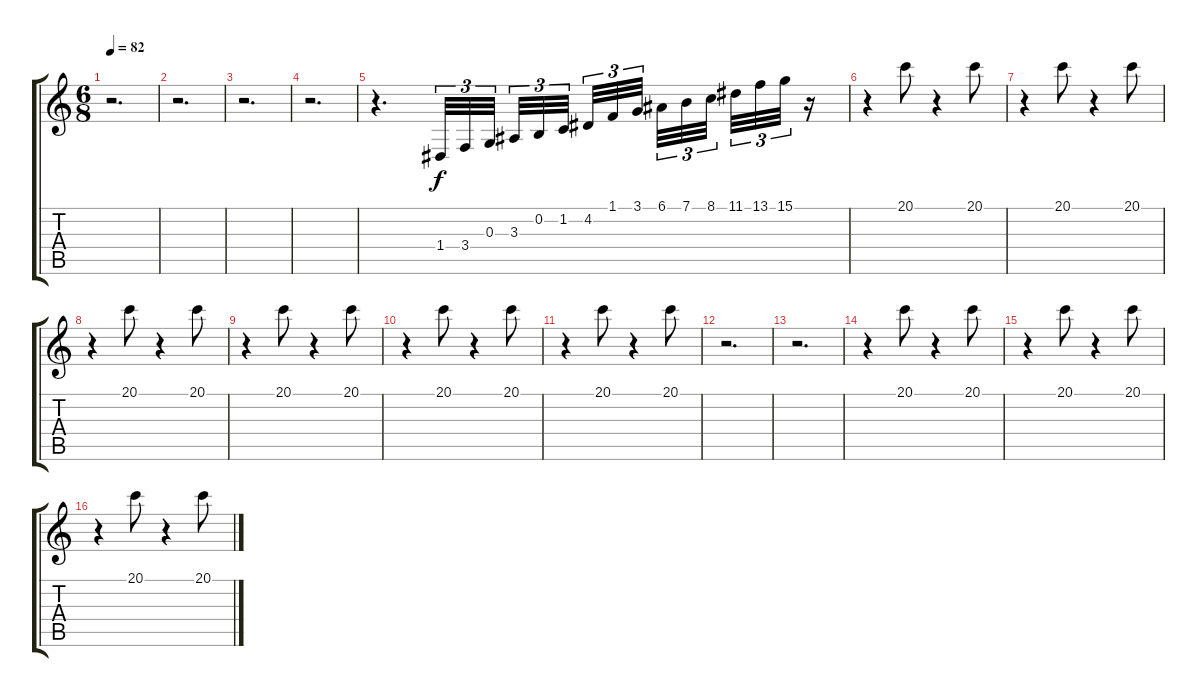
\track "" {instrument orchestralharp}
\staff {score tabs}
\tuning (E4 B3 G3 D3 A2 E2) {hide}
\ts (6 8)
\tempo 82
\clef g2
\ks c
r.2{d dy f instrument orchestralharp} |
r.2{d} |
r.2{d} |
r.2{d} |
r.4{d} 1.4.32{tu (3 2)} 3.4.32{tu (3 2)} 0.3.32{tu (3 2)} 3.3.32{tu (3 2)} 0.2.32{tu (3 2)} 1.2.32{tu (3 2)} 4.2.32{tu (3 2)} 1.1.32{tu (3 2)} 3.1.32{tu (3 2)} 6.1.32{tu (3 2)} 7.1.32{tu (3 2)} 8.1.32{tu (3 2)} 11.1.32{tu (3 2)} 13.1.32{tu (3 2)} 15.1.32{tu (3 2)} r.16 |
r.4 20.1.8 r.4 20.1.8 |
r.4 20.1.8 r.4 20.1.8 |
r.4 20.1.8 r.4 20.1.8 |
r.4 20.1.8 r.4 20.1.8 |
r.4 20.1.8 r.4 20.1.8 |
r.4 20.1.8 r.4 20.1.8 |
r.2{d} |
r.2{d} |
r.4 20.1.8 r.4 20.1.8 |
r.4 20.1.8 r.4 20.1.8 |
r.4 20.1.8 r.4 20.1.8
